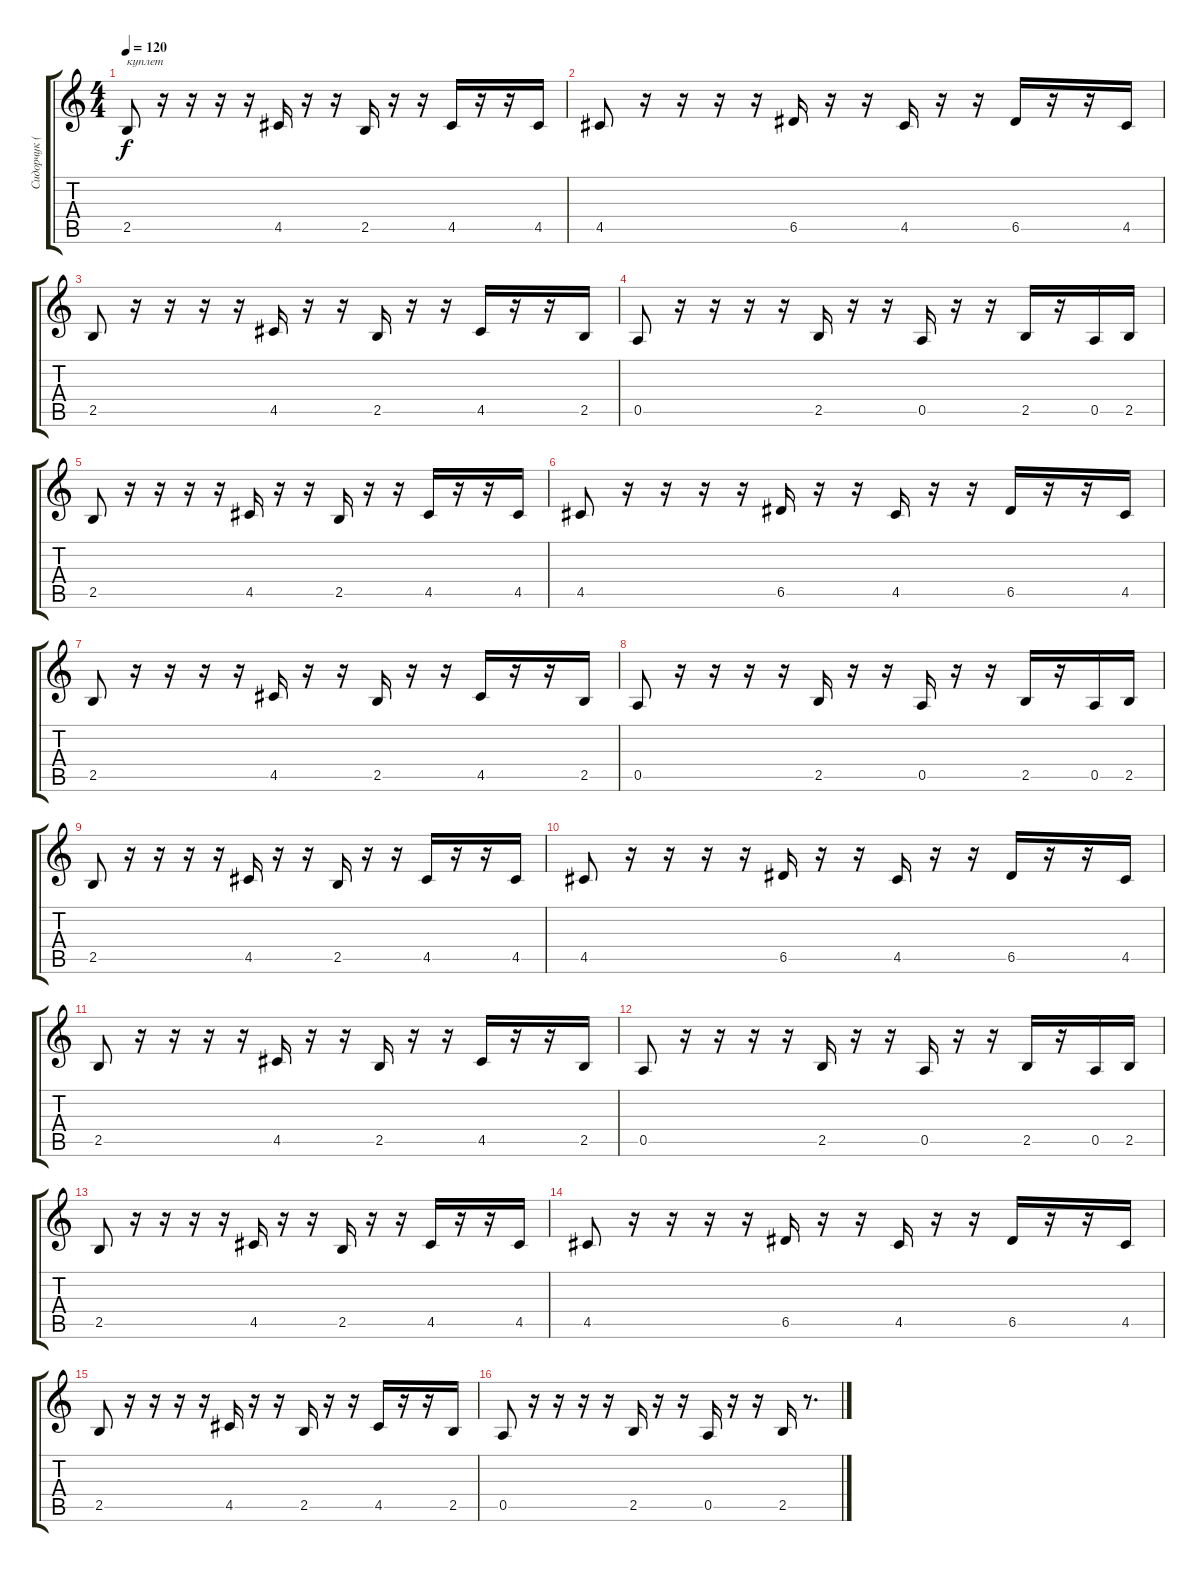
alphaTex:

\track ("Сидорчук (соло гитара)" "Сидорчук (") {instrument distortionguitar}
\staff {score tabs}
\tuning (E4 B3 G3 D3 A2 E2) {hide}
\ts (4 4)
\tempo 120
\clef g2
\ks c
2.5.8{txt "куплет" dy f} r.16 r.16 r.16 r.16 4.5.16 r.16 r.16 2.5.16 r.16 r.16 4.5.16 r.16 r.16 4.5.16 |
4.5.8 r.16 r.16 r.16 r.16 6.5.16 r.16 r.16 4.5.16 r.16 r.16 6.5.16 r.16 r.16 4.5.16 |
2.5.8 r.16 r.16 r.16 r.16 4.5.16 r.16 r.16 2.5.16 r.16 r.16 4.5.16 r.16 r.16 2.5.16 |
0.5.8 r.16 r.16 r.16 r.16 2.5.16 r.16 r.16 0.5.16 r.16 r.16 2.5.16 r.16 0.5.16 2.5.16 |
2.5.8 r.16 r.16 r.16 r.16 4.5.16 r.16 r.16 2.5.16 r.16 r.16 4.5.16 r.16 r.16 4.5.16 |
4.5.8 r.16 r.16 r.16 r.16 6.5.16 r.16 r.16 4.5.16 r.16 r.16 6.5.16 r.16 r.16 4.5.16 |
2.5.8 r.16 r.16 r.16 r.16 4.5.16 r.16 r.16 2.5.16 r.16 r.16 4.5.16 r.16 r.16 2.5.16 |
0.5.8 r.16 r.16 r.16 r.16 2.5.16 r.16 r.16 0.5.16 r.16 r.16 2.5.16 r.16 0.5.16 2.5.16 |
2.5.8 r.16 r.16 r.16 r.16 4.5.16 r.16 r.16 2.5.16 r.16 r.16 4.5.16 r.16 r.16 4.5.16 |
4.5.8 r.16 r.16 r.16 r.16 6.5.16 r.16 r.16 4.5.16 r.16 r.16 6.5.16 r.16 r.16 4.5.16 |
2.5.8 r.16 r.16 r.16 r.16 4.5.16 r.16 r.16 2.5.16 r.16 r.16 4.5.16 r.16 r.16 2.5.16 |
0.5.8 r.16 r.16 r.16 r.16 2.5.16 r.16 r.16 0.5.16 r.16 r.16 2.5.16 r.16 0.5.16 2.5.16 |
2.5.8 r.16 r.16 r.16 r.16 4.5.16 r.16 r.16 2.5.16 r.16 r.16 4.5.16 r.16 r.16 4.5.16 |
4.5.8 r.16 r.16 r.16 r.16 6.5.16 r.16 r.16 4.5.16 r.16 r.16 6.5.16 r.16 r.16 4.5.16 |
2.5.8 r.16 r.16 r.16 r.16 4.5.16 r.16 r.16 2.5.16 r.16 r.16 4.5.16 r.16 r.16 2.5.16 |
0.5.8 r.16 r.16 r.16 r.16 2.5.16 r.16 r.16 0.5.16 r.16 r.16 2.5.16 r.8{d}
